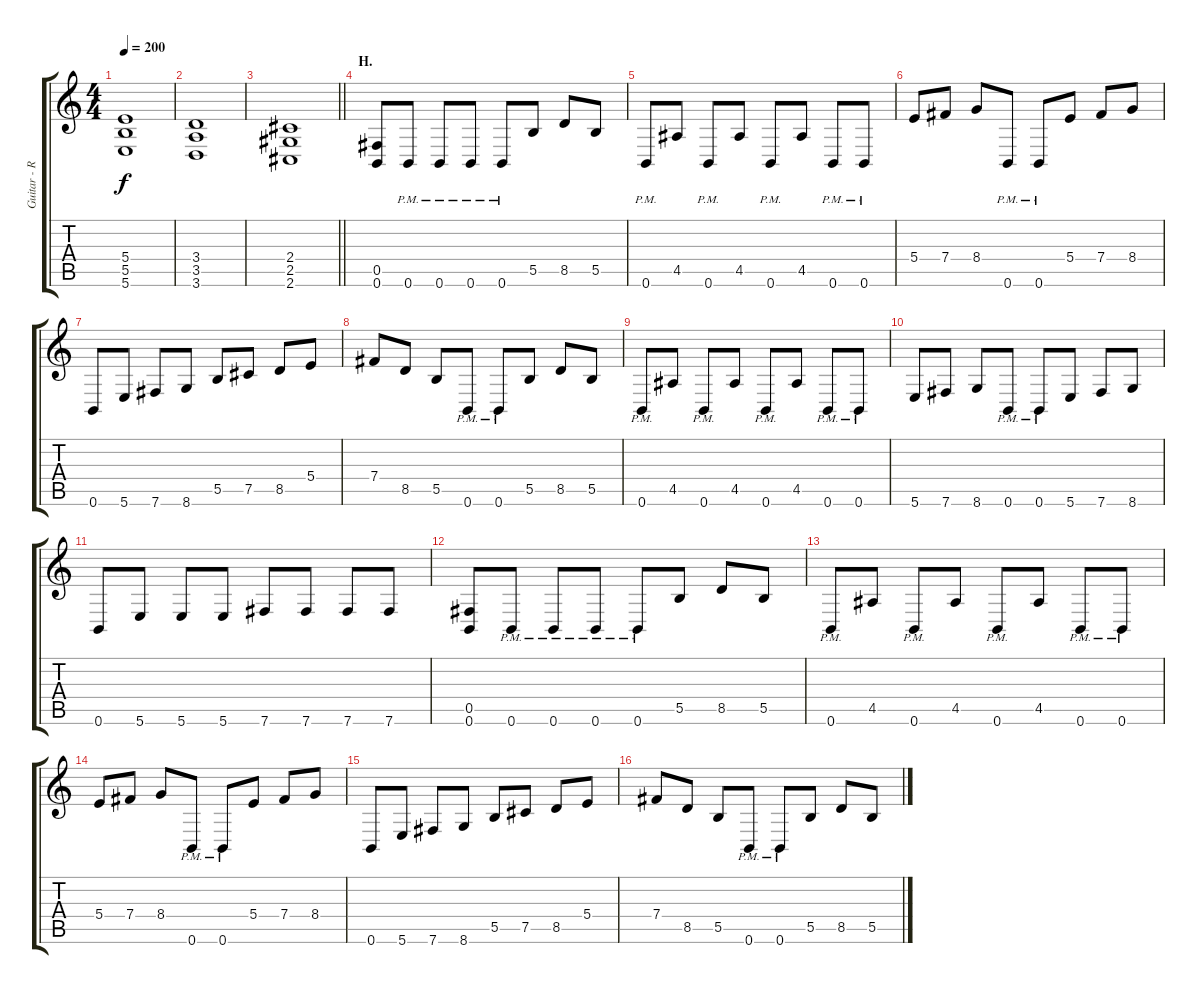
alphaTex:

\track ("Guitar - Right" "Guitar - R") {instrument distortionguitar}
\staff {score tabs}
\tuning (Db4 Ab3 E3 B2 Gb2 B1) {hide}
\ts (4 4)
\tempo 200
\clef g2
\ks c
(5.4 5.5 5.6).1{dy f} |
(3.4 3.5 3.6).1 |
\barLineRight lightlight
(2.4 2.5 2.6).1 |
\section ("" "H.")
(0.5 0.6).8 0.6{pm}.8 0.6{pm}.8 0.6{pm}.8 0.6{pm}.8 5.5.8 8.5.8 5.5.8 |
0.6{pm}.8 4.5.8 0.6{pm}.8 4.5.8 0.6{pm}.8 4.5.8 0.6{pm}.8 0.6{pm}.8 |
5.4.8 7.4.8 8.4.8 0.6{pm}.8 0.6{pm}.8 5.4.8 7.4.8 8.4.8 |
0.6.8 5.6.8 7.6.8 8.6.8 5.5.8 7.5.8 8.5.8 5.4.8 |
7.4.8 8.5.8 5.5.8 0.6{pm}.8 0.6{pm}.8 5.5.8 8.5.8 5.5.8 |
0.6{pm}.8 4.5.8 0.6{pm}.8 4.5.8 0.6{pm}.8 4.5.8 0.6{pm}.8 0.6{pm}.8 |
5.6.8 7.6.8 8.6.8 0.6{pm}.8 0.6{pm}.8 5.6.8 7.6.8 8.6.8 |
0.6.8 5.6.8 5.6.8 5.6.8 7.6.8 7.6.8 7.6.8 7.6.8 |
(0.5 0.6).8 0.6{pm}.8 0.6{pm}.8 0.6{pm}.8 0.6{pm}.8 5.5.8 8.5.8 5.5.8 |
0.6{pm}.8 4.5.8 0.6{pm}.8 4.5.8 0.6{pm}.8 4.5.8 0.6{pm}.8 0.6{pm}.8 |
5.4.8 7.4.8 8.4.8 0.6{pm}.8 0.6{pm}.8 5.4.8 7.4.8 8.4.8 |
0.6.8 5.6.8 7.6.8 8.6.8 5.5.8 7.5.8 8.5.8 5.4.8 |
7.4.8 8.5.8 5.5.8 0.6{pm}.8 0.6{pm}.8 5.5.8 8.5.8 5.5.8
